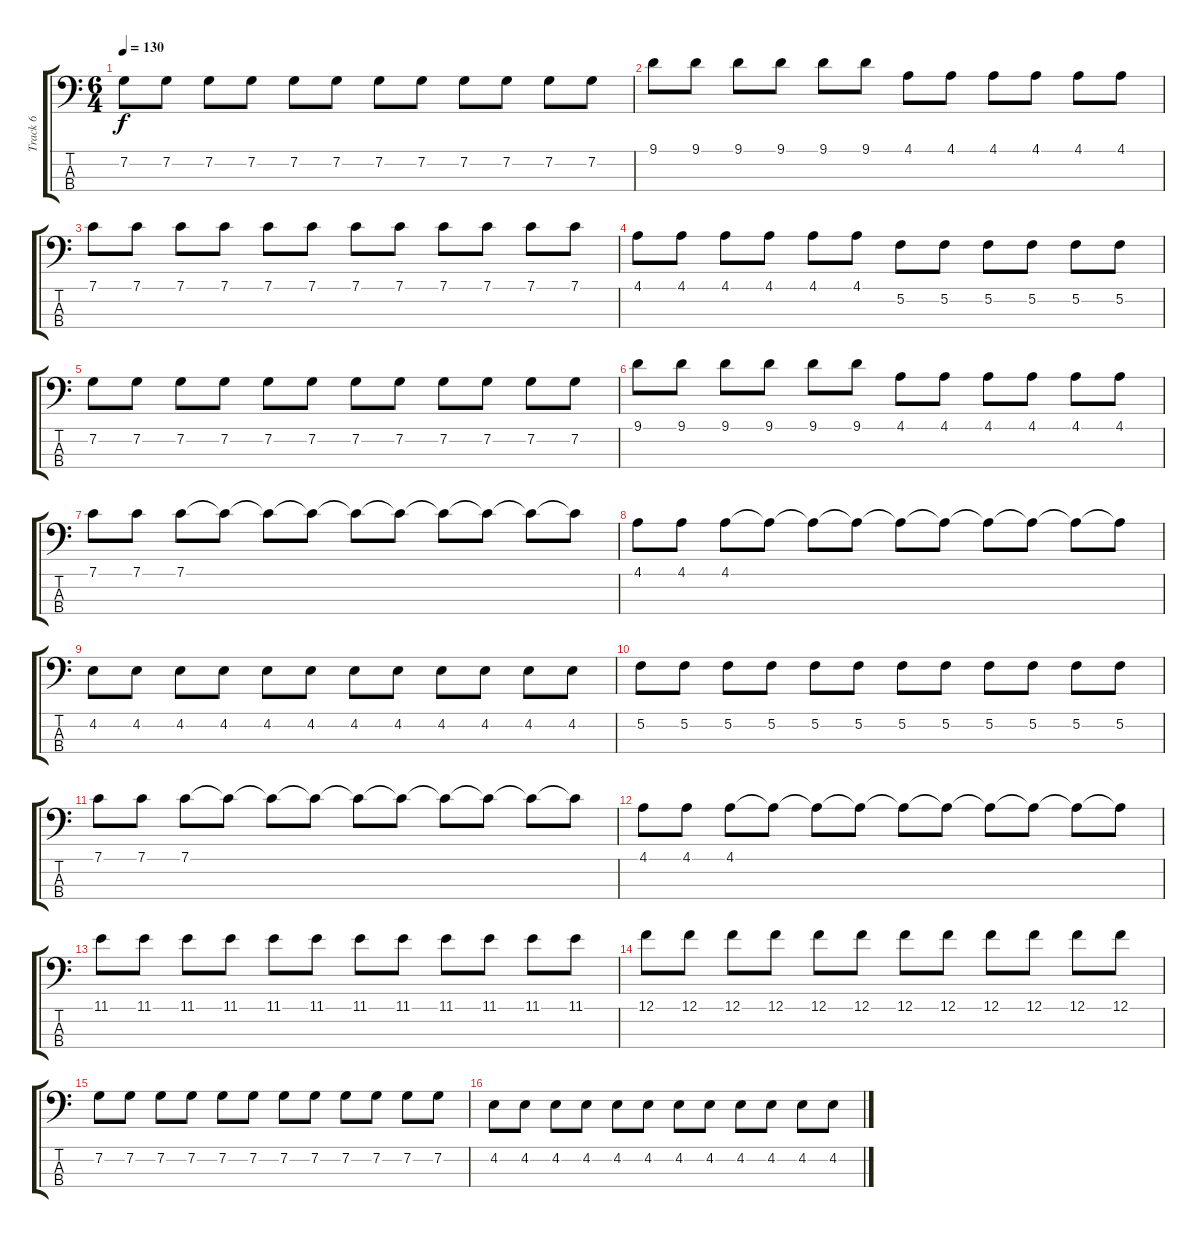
\track ("Track 6" "Track 6") {instrument electricbasspick}
\staff {score tabs}
\tuning (F2 C2 G1 D1) {hide}
\ts (6 4)
\tempo 130
\clef f4
\ks c
7.2.8{dy f} 7.2.8 7.2.8 7.2.8 7.2.8 7.2.8 7.2.8 7.2.8 7.2.8 7.2.8 7.2.8 7.2.8 |
9.1.8 9.1.8 9.1.8 9.1.8 9.1.8 9.1.8 4.1.8 4.1.8 4.1.8 4.1.8 4.1.8 4.1.8 |
7.1.8 7.1.8 7.1.8 7.1.8 7.1.8 7.1.8 7.1.8 7.1.8 7.1.8 7.1.8 7.1.8 7.1.8 |
4.1.8 4.1.8 4.1.8 4.1.8 4.1.8 4.1.8 5.2.8 5.2.8 5.2.8 5.2.8 5.2.8 5.2.8 |
7.2.8 7.2.8 7.2.8 7.2.8 7.2.8 7.2.8 7.2.8 7.2.8 7.2.8 7.2.8 7.2.8 7.2.8 |
9.1.8 9.1.8 9.1.8 9.1.8 9.1.8 9.1.8 4.1.8 4.1.8 4.1.8 4.1.8 4.1.8 4.1.8 |
7.1.8 7.1.8 7.1.8 7.1{t}.8 7.1{t}.8 7.1{t}.8 7.1{t}.8 7.1{t}.8 7.1{t}.8 7.1{t}.8 7.1{t}.8 7.1{t}.8 |
4.1.8 4.1.8 4.1.8 4.1{t}.8 4.1{t}.8 4.1{t}.8 4.1{t}.8 4.1{t}.8 4.1{t}.8 4.1{t}.8 4.1{t}.8 4.1{t}.8 |
4.2.8 4.2.8 4.2.8 4.2.8 4.2.8 4.2.8 4.2.8 4.2.8 4.2.8 4.2.8 4.2.8 4.2.8 |
5.2.8 5.2.8 5.2.8 5.2.8 5.2.8 5.2.8 5.2.8 5.2.8 5.2.8 5.2.8 5.2.8 5.2.8 |
7.1.8 7.1.8 7.1.8 7.1{t}.8 7.1{t}.8 7.1{t}.8 7.1{t}.8 7.1{t}.8 7.1{t}.8 7.1{t}.8 7.1{t}.8 7.1{t}.8 |
4.1.8 4.1.8 4.1.8 4.1{t}.8 4.1{t}.8 4.1{t}.8 4.1{t}.8 4.1{t}.8 4.1{t}.8 4.1{t}.8 4.1{t}.8 4.1{t}.8 |
11.1.8 11.1.8 11.1.8 11.1.8 11.1.8 11.1.8 11.1.8 11.1.8 11.1.8 11.1.8 11.1.8 11.1.8 |
12.1.8 12.1.8 12.1.8 12.1.8 12.1.8 12.1.8 12.1.8 12.1.8 12.1.8 12.1.8 12.1.8 12.1.8 |
7.2.8 7.2.8 7.2.8 7.2.8 7.2.8 7.2.8 7.2.8 7.2.8 7.2.8 7.2.8 7.2.8 7.2.8 |
4.2.8 4.2.8 4.2.8 4.2.8 4.2.8 4.2.8 4.2.8 4.2.8 4.2.8 4.2.8 4.2.8 4.2.8
